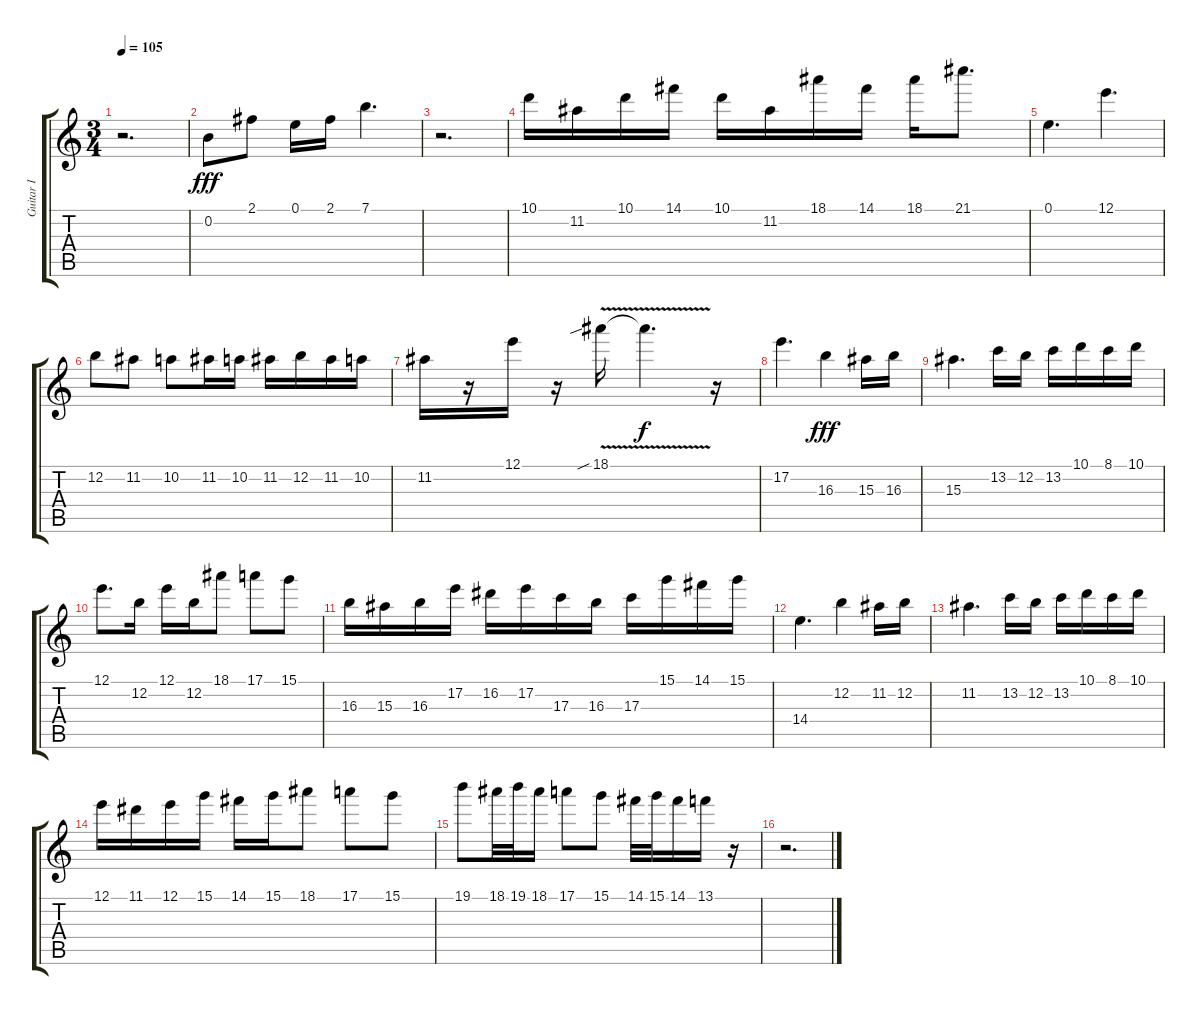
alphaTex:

\track ("Guitar I" "Guitar I") {instrument overdrivenguitar}
\staff {score tabs}
\tuning (E4 B3 G3 D3 A2 E2) {hide}
\ts (3 4)
\tempo 105
\clef g2
\ks c
r.2{d dy fff} |
0.2.8 2.1.8 0.1.16 2.1.16 7.1.4{d} |
r.2{d} |
10.1.16 11.2.16 10.1.16 14.1.16 10.1.16 11.2.16 18.1.16 14.1.16 18.1.16 21.1.8{d} |
0.1.4{d} 12.1.4{d} |
12.2.8 11.2.8 10.2.8 11.2.16 10.2.16 11.2.16 12.2.16 11.2.16 10.2.16 |
11.2.16 r.16 12.1.16 r.16 18.1{v sib}.16 18.1{t}.4{d dy f} r.16 |
17.2.4{d} 16.3.4{dy fff} 15.3.16 16.3.16 |
15.3.4{d} 13.2.16 12.2.16 13.2.16 10.1.16 8.1.16 10.1.16 |
12.1.8{d} 12.2.16 12.1.16 12.2.16 18.1.8 17.1.8 15.1.8 |
16.3.16 15.3.16 16.3.16 17.2.16 16.2.16 17.2.16 17.3.16 16.3.16 17.3.16 15.1.16 14.1.16 15.1.16 |
14.4.4{d} 12.2.4 11.2.16 12.2.16 |
11.2.4{d} 13.2.16 12.2.16 13.2.16 10.1.16 8.1.16 10.1.16 |
12.1.16 11.1.16 12.1.16 15.1.16 14.1.16 15.1.16 18.1.8 17.1.8 15.1.8 |
19.1.8 18.1.32 19.1.32 18.1.16 17.1.8 15.1.8 14.1.32 15.1.32 14.1.16 13.1.16 r.16 |
r.2{d}
